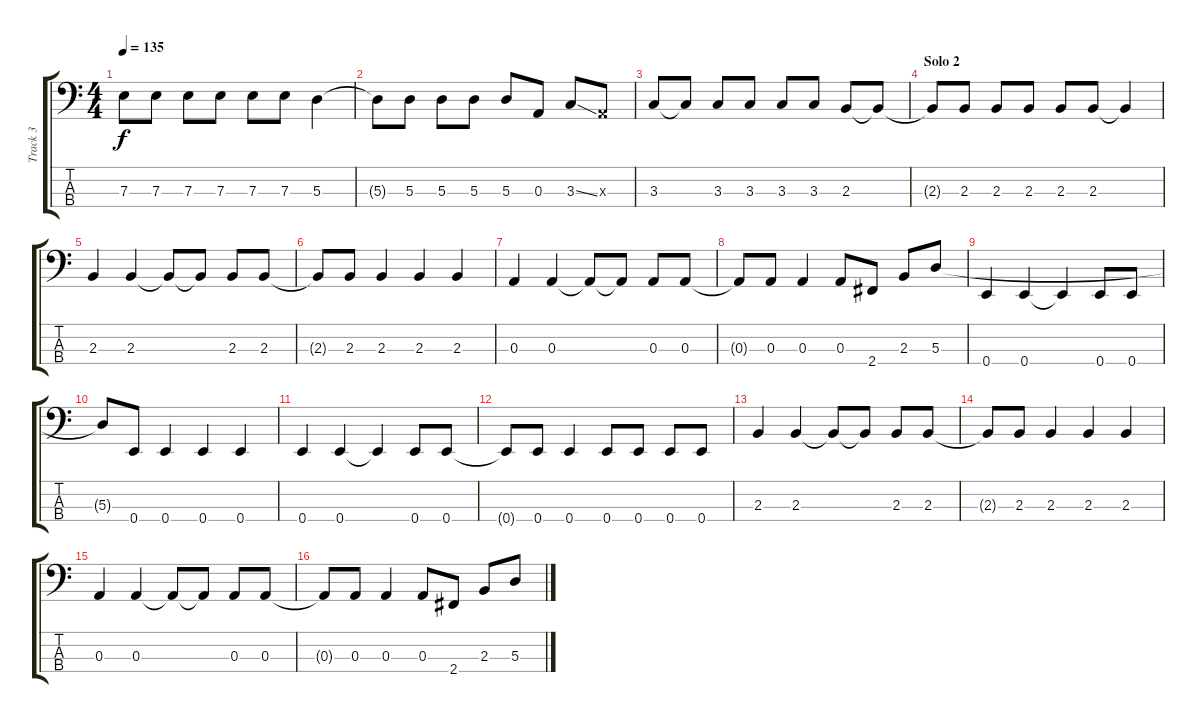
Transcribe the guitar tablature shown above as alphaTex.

\track ("Track 3" "Track 3") {instrument electricbassfinger}
\staff {score tabs}
\tuning (G2 D2 A1 E1) {hide}
\ts (4 4)
\tempo 135
\clef f4
\ks c
7.3.8{dy f} 7.3.8 7.3.8 7.3.8 7.3.8 7.3.8 5.3.4 |
5.3{t}.8 5.3.8 5.3.8 5.3.8 5.3.8 0.3.8 3.3{ss}.8 0.3{x}.8 |
3.3.8 3.3{t}.8 3.3.8 3.3.8 3.3.8 3.3.8 2.3.8 2.3{t}.8 |
\section ("" "Solo 2")
2.3{t}.8 2.3.8 2.3.8 2.3.8 2.3.8 2.3.8 2.3{t}.4 |
2.3.4 2.3.4 2.3{t}.8 2.3{t}.8 2.3.8 2.3.8 |
2.3{t}.8 2.3.8 2.3.4 2.3.4 2.3.4 |
0.3.4 0.3.4 0.3{t}.8 0.3{t}.8 0.3.8 0.3.8 |
0.3{t}.8 0.3.8 0.3.4 0.3.8 2.4.8 2.3.8 5.3.8 |
0.4.4 0.4.4 0.4{t}.4 0.4.8 0.4.8 |
5.3{t}.8 0.4.8 0.4.4 0.4.4 0.4.4 |
0.4.4 0.4.4 0.4{t}.4 0.4.8 0.4.8 |
0.4{t}.8 0.4.8 0.4.4 0.4.8 0.4.8 0.4.8 0.4.8 |
2.3.4 2.3.4 2.3{t}.8 2.3{t}.8 2.3.8 2.3.8 |
2.3{t}.8 2.3.8 2.3.4 2.3.4 2.3.4 |
0.3.4 0.3.4 0.3{t}.8 0.3{t}.8 0.3.8 0.3.8 |
0.3{t}.8 0.3.8 0.3.4 0.3.8 2.4.8 2.3.8 5.3.8
